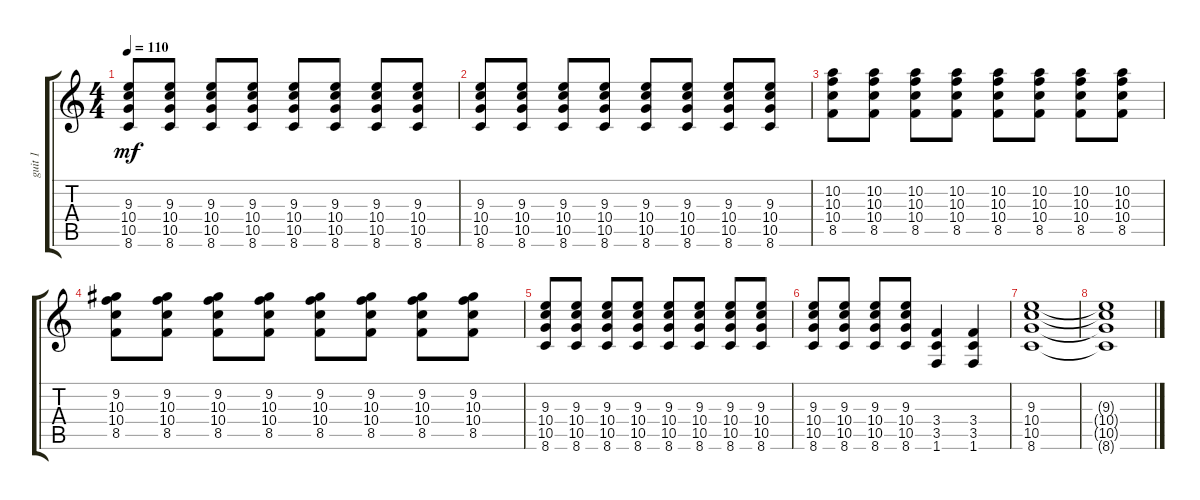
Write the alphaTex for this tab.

\track ("guit 1" "guit 1") {instrument distortionguitar}
\staff {score tabs}
\tuning (E4 B3 G3 D3 A2 E2) {hide}
\ts (4 4)
\tempo 110
\clef g2
\ks c
(9.3 10.4 10.5 8.6).8{dy mf} (9.3 10.4 10.5 8.6).8 (9.3 10.4 10.5 8.6).8 (9.3 10.4 10.5 8.6).8 (9.3 10.4 10.5 8.6).8 (9.3 10.4 10.5 8.6).8 (9.3 10.4 10.5 8.6).8 (9.3 10.4 10.5 8.6).8 |
(9.3 10.4 10.5 8.6).8 (9.3 10.4 10.5 8.6).8 (9.3 10.4 10.5 8.6).8 (9.3 10.4 10.5 8.6).8 (9.3 10.4 10.5 8.6).8 (9.3 10.4 10.5 8.6).8 (9.3 10.4 10.5 8.6).8 (9.3 10.4 10.5 8.6).8 |
(10.2 10.3 10.4 8.5).8 (10.2 10.3 10.4 8.5).8 (10.2 10.3 10.4 8.5).8 (10.2 10.3 10.4 8.5).8 (10.2 10.3 10.4 8.5).8 (10.2 10.3 10.4 8.5).8 (10.2 10.3 10.4 8.5).8 (10.2 10.3 10.4 8.5).8 |
(9.2 10.3 10.4 8.5).8 (9.2 10.3 10.4 8.5).8 (9.2 10.3 10.4 8.5).8 (9.2 10.3 10.4 8.5).8 (9.2 10.3 10.4 8.5).8 (9.2 10.3 10.4 8.5).8 (9.2 10.3 10.4 8.5).8 (9.2 10.3 10.4 8.5).8 |
(9.3 10.4 10.5 8.6).8 (9.3 10.4 10.5 8.6).8 (9.3 10.4 10.5 8.6).8 (9.3 10.4 10.5 8.6).8 (9.3 10.4 10.5 8.6).8 (9.3 10.4 10.5 8.6).8 (9.3 10.4 10.5 8.6).8 (9.3 10.4 10.5 8.6).8 |
(9.3 10.4 10.5 8.6).8 (9.3 10.4 10.5 8.6).8 (9.3 10.4 10.5 8.6).8 (9.3 10.4 10.5 8.6).8 (3.4 3.5 1.6).4 (3.4 3.5 1.6).4 |
(9.3 10.4 10.5 8.6).1 |
(9.3{t} 10.4{t} 10.5{t} 8.6{t}).1
